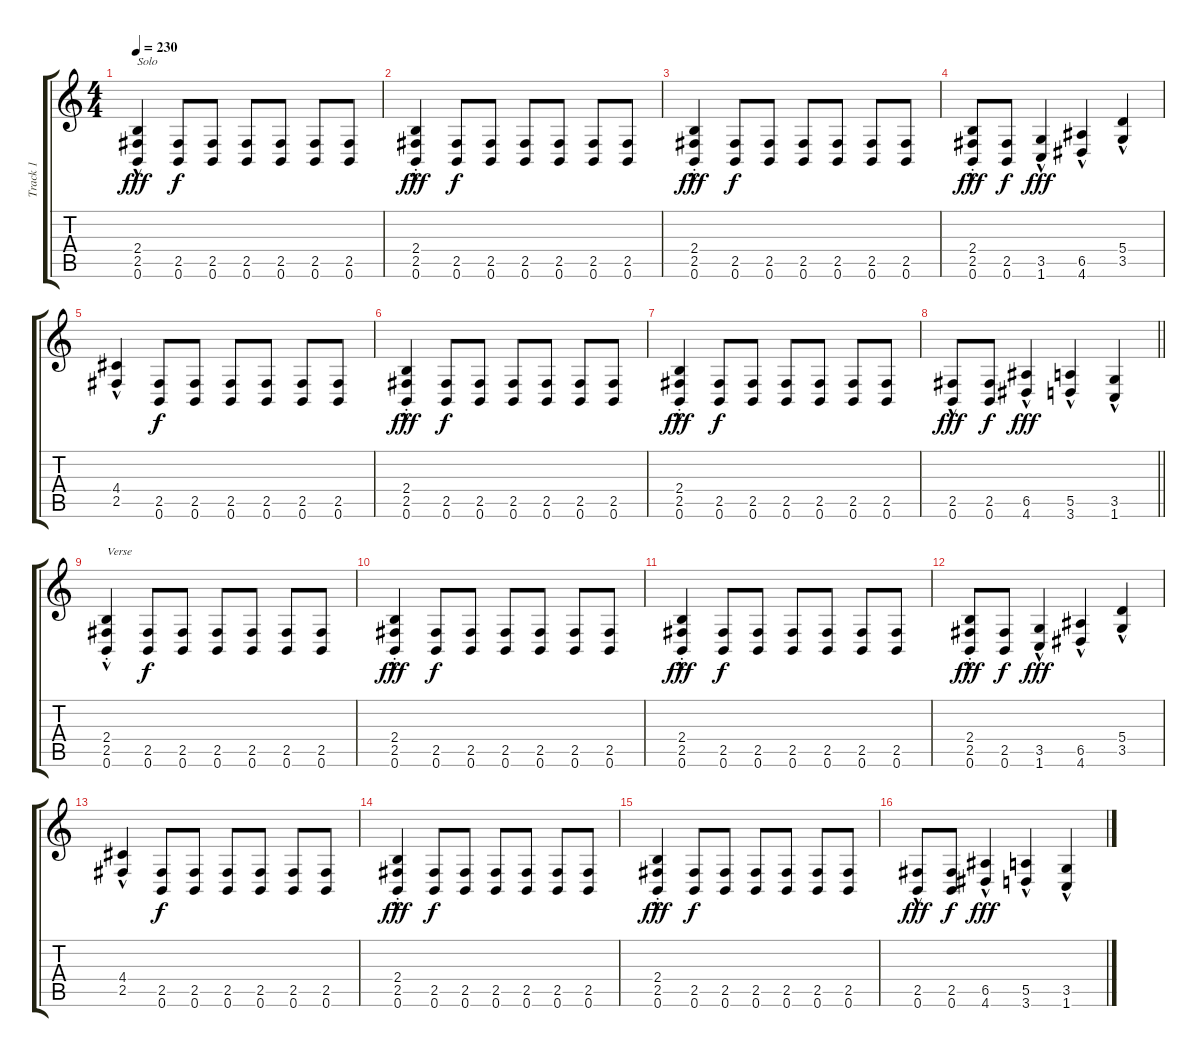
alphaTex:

\track ("Track 1" "Track 1") {instrument distortionguitar}
\staff {score tabs}
\tuning (B3 Gb3 D3 A2 E2 B1) {hide}
\ts (4 4)
\tempo 230
\clef g2
\ks c
(2.4 2.5{hac} 0.6{hac}).4{txt "Solo" dy fff} (2.5 0.6).8{dy f} (2.5 0.6).8 (2.5 0.6).8 (2.5 0.6).8 (2.5 0.6).8 (2.5 0.6).8 |
(2.4{st} 2.5{hac st} 0.6{hac st}).4{dy fff} (2.5 0.6).8{dy f} (2.5 0.6).8 (2.5 0.6).8 (2.5 0.6).8 (2.5 0.6).8 (2.5 0.6).8 |
(2.4{st} 2.5{hac st} 0.6{hac st}).4{dy fff} (2.5 0.6).8{dy f} (2.5 0.6).8 (2.5 0.6).8 (2.5 0.6).8 (2.5 0.6).8 (2.5 0.6).8 |
(2.4{st} 2.5{hac} 0.6{hac}).8{dy fff} (2.5 0.6).8{dy f} (3.5{hac} 1.6{hac}).4{dy fff} (6.5{hac} 4.6{hac}).4 (5.4{hac} 3.5{hac}).4 |
(4.4{hac} 2.5{hac}).4 (2.5 0.6).8{dy f} (2.5 0.6).8 (2.5 0.6).8 (2.5 0.6).8 (2.5 0.6).8 (2.5 0.6).8 |
(2.4{st} 2.5{hac st} 0.6{hac st}).4{dy fff} (2.5 0.6).8{dy f} (2.5 0.6).8 (2.5 0.6).8 (2.5 0.6).8 (2.5 0.6).8 (2.5 0.6).8 |
(2.4{st} 2.5{hac st} 0.6{hac st}).4{dy fff} (2.5 0.6).8{dy f} (2.5 0.6).8 (2.5 0.6).8 (2.5 0.6).8 (2.5 0.6).8 (2.5 0.6).8 |
\barLineRight lightlight
(2.5{hac} 0.6{hac}).8{dy fff} (2.5 0.6).8{dy f} (6.5{hac} 4.6{hac}).4{dy fff} (5.5{hac} 3.6{hac}).4 (3.5{hac} 1.6{hac}).4 |
(2.4{st} 2.5{hac} 0.6{hac}).4{txt "Verse"} (2.5 0.6).8{dy f} (2.5 0.6).8 (2.5 0.6).8 (2.5 0.6).8 (2.5 0.6).8 (2.5 0.6).8 |
(2.4{st} 2.5{hac st} 0.6{hac st}).4{dy fff} (2.5 0.6).8{dy f} (2.5 0.6).8 (2.5 0.6).8 (2.5 0.6).8 (2.5 0.6).8 (2.5 0.6).8 |
(2.4{st} 2.5{hac st} 0.6{hac st}).4{dy fff} (2.5 0.6).8{dy f} (2.5 0.6).8 (2.5 0.6).8 (2.5 0.6).8 (2.5 0.6).8 (2.5 0.6).8 |
(2.4{st} 2.5{hac} 0.6{hac}).8{dy fff} (2.5 0.6).8{dy f} (3.5{hac} 1.6{hac}).4{dy fff} (6.5{hac} 4.6{hac}).4 (5.4{hac} 3.5{hac}).4 |
(4.4{hac} 2.5{hac}).4 (2.5 0.6).8{dy f} (2.5 0.6).8 (2.5 0.6).8 (2.5 0.6).8 (2.5 0.6).8 (2.5 0.6).8 |
(2.4{st} 2.5{hac st} 0.6{hac st}).4{dy fff} (2.5 0.6).8{dy f} (2.5 0.6).8 (2.5 0.6).8 (2.5 0.6).8 (2.5 0.6).8 (2.5 0.6).8 |
(2.4{st} 2.5{hac st} 0.6{hac st}).4{dy fff} (2.5 0.6).8{dy f} (2.5 0.6).8 (2.5 0.6).8 (2.5 0.6).8 (2.5 0.6).8 (2.5 0.6).8 |
(2.5{hac} 0.6{hac}).8{dy fff} (2.5 0.6).8{dy f} (6.5{hac} 4.6{hac}).4{dy fff} (5.5{hac} 3.6{hac}).4 (3.5{hac} 1.6{hac}).4
